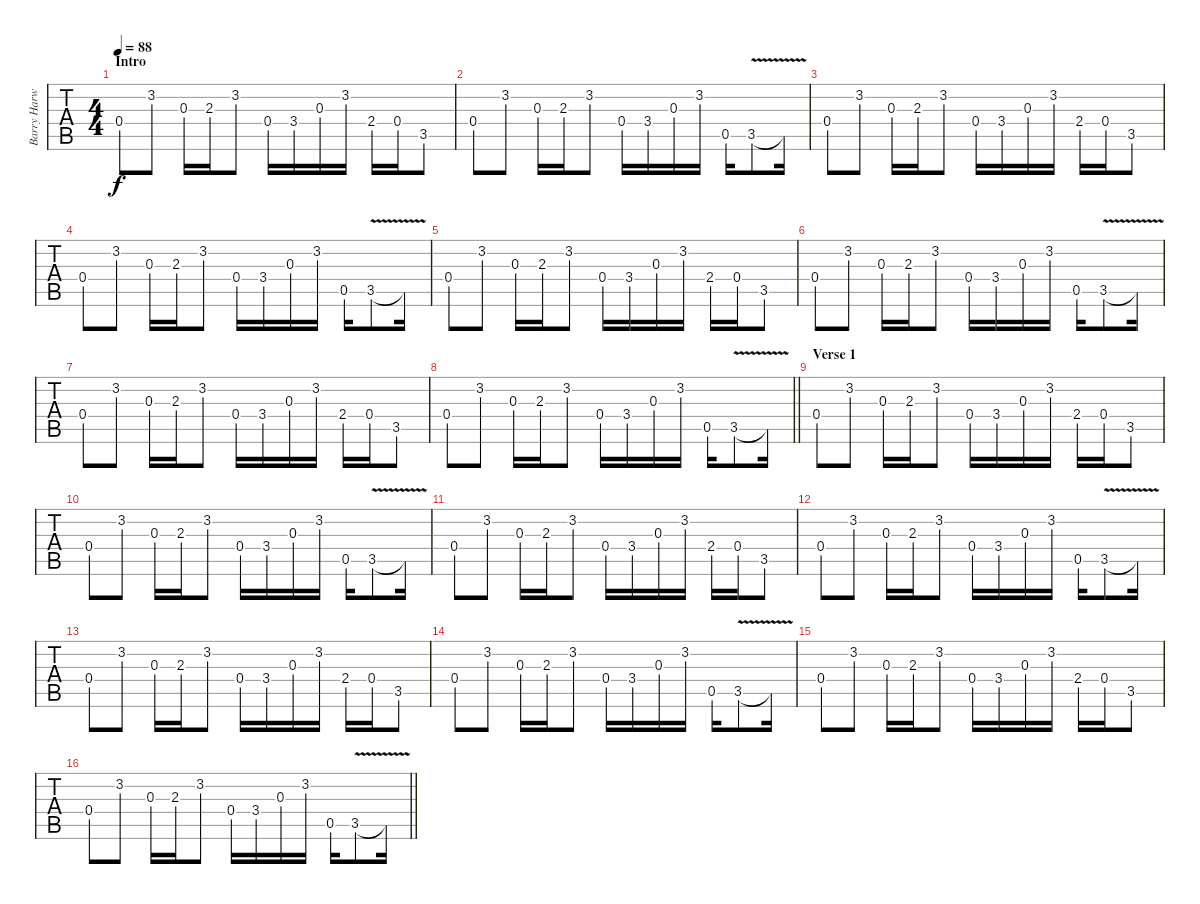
\track ("Barry Harwood - Clean" "Barry Harw") {instrument electricguitarjazz}
\staff {tabs}
\tuning (E4 B3 G3 D3 A2 E2) {hide}
\ts (4 4)
\section ("" "Intro")
\tempo 88
\clef g2
\ks c
0.4.8{dy f instrument electricguitarjazz} 3.2.8 0.3.16 2.3.16 3.2.8 0.4.16 3.4.16 0.3.16 3.2.16 2.4.16 0.4.16 3.5.8 |
0.4.8 3.2.8 0.3.16 2.3.16 3.2.8 0.4.16 3.4.16 0.3.16 3.2.16 0.5.16 3.5{v}.8 3.5{t}.16 |
0.4.8 3.2.8 0.3.16 2.3.16 3.2.8 0.4.16 3.4.16 0.3.16 3.2.16 2.4.16 0.4.16 3.5.8 |
0.4.8 3.2.8 0.3.16 2.3.16 3.2.8 0.4.16 3.4.16 0.3.16 3.2.16 0.5.16 3.5{v}.8 3.5{t}.16 |
0.4.8 3.2.8 0.3.16 2.3.16 3.2.8 0.4.16 3.4.16 0.3.16 3.2.16 2.4.16 0.4.16 3.5.8 |
0.4.8 3.2.8 0.3.16 2.3.16 3.2.8 0.4.16 3.4.16 0.3.16 3.2.16 0.5.16 3.5{v}.8 3.5{t}.16 |
0.4.8 3.2.8 0.3.16 2.3.16 3.2.8 0.4.16 3.4.16 0.3.16 3.2.16 2.4.16 0.4.16 3.5.8 |
\barLineRight lightlight
0.4.8 3.2.8 0.3.16 2.3.16 3.2.8 0.4.16 3.4.16 0.3.16 3.2.16 0.5.16 3.5{v}.8 3.5{t}.16 |
\section ("" "Verse 1")
0.4.8 3.2.8 0.3.16 2.3.16 3.2.8 0.4.16 3.4.16 0.3.16 3.2.16 2.4.16 0.4.16 3.5.8 |
0.4.8 3.2.8 0.3.16 2.3.16 3.2.8 0.4.16 3.4.16 0.3.16 3.2.16 0.5.16 3.5{v}.8 3.5{t}.16 |
0.4.8 3.2.8 0.3.16 2.3.16 3.2.8 0.4.16 3.4.16 0.3.16 3.2.16 2.4.16 0.4.16 3.5.8 |
0.4.8 3.2.8 0.3.16 2.3.16 3.2.8 0.4.16 3.4.16 0.3.16 3.2.16 0.5.16 3.5{v}.8 3.5{t}.16 |
0.4.8 3.2.8 0.3.16 2.3.16 3.2.8 0.4.16 3.4.16 0.3.16 3.2.16 2.4.16 0.4.16 3.5.8 |
0.4.8 3.2.8 0.3.16 2.3.16 3.2.8 0.4.16 3.4.16 0.3.16 3.2.16 0.5.16 3.5{v}.8 3.5{t}.16 |
0.4.8 3.2.8 0.3.16 2.3.16 3.2.8 0.4.16 3.4.16 0.3.16 3.2.16 2.4.16 0.4.16 3.5.8 |
\barLineRight lightlight
0.4.8 3.2.8 0.3.16 2.3.16 3.2.8 0.4.16 3.4.16 0.3.16 3.2.16 0.5.16 3.5{v}.8 3.5{t}.16
